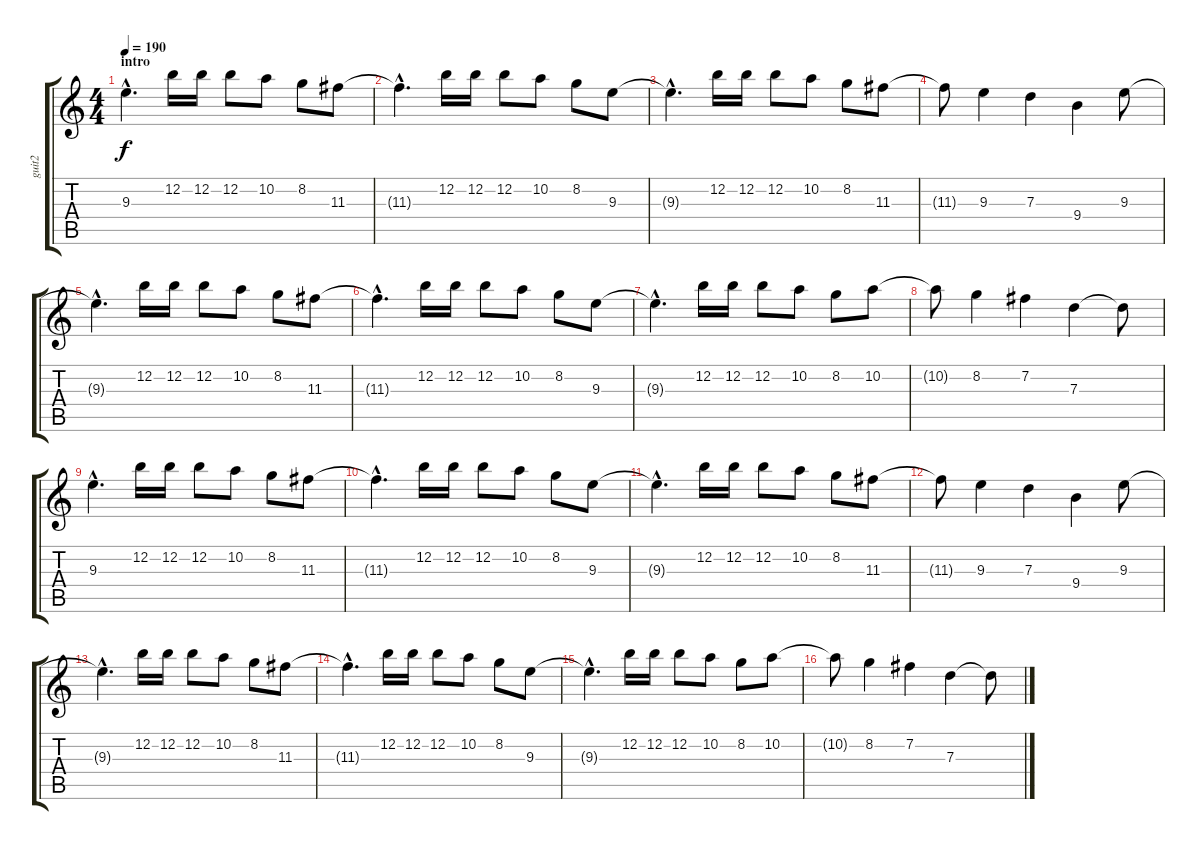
\track ("guit2" "guit2") {instrument distortionguitar}
\staff {score tabs}
\tuning (E4 B3 G3 D3 A2 E2) {hide}
\ts (4 4)
\section ("" "intro")
\tempo 190
\clef g2
\ks c
9.3{hac}.4{d dy f instrument distortionguitar} 12.2.16 12.2.16 12.2.8 10.2.8 8.2.8 11.3.8 |
11.3{hac t}.4{d} 12.2.16 12.2.16 12.2.8 10.2.8 8.2.8 9.3.8 |
9.3{hac t}.4{d} 12.2.16 12.2.16 12.2.8 10.2.8 8.2.8 11.3.8 |
11.3{t}.8 9.3.4 7.3.4 9.4.4 9.3.8 |
9.3{hac t}.4{d} 12.2.16 12.2.16 12.2.8 10.2.8 8.2.8 11.3.8 |
11.3{hac t}.4{d} 12.2.16 12.2.16 12.2.8 10.2.8 8.2.8 9.3.8 |
9.3{hac t}.4{d} 12.2.16 12.2.16 12.2.8 10.2.8 8.2.8 10.2.8 |
10.2{t}.8 8.2.4 7.2.4 7.3.4 7.3{t}.8 |
9.3{hac}.4{d} 12.2.16 12.2.16 12.2.8 10.2.8 8.2.8 11.3.8 |
11.3{hac t}.4{d} 12.2.16 12.2.16 12.2.8 10.2.8 8.2.8 9.3.8 |
9.3{hac t}.4{d} 12.2.16 12.2.16 12.2.8 10.2.8 8.2.8 11.3.8 |
11.3{t}.8 9.3.4 7.3.4 9.4.4 9.3.8 |
9.3{hac t}.4{d} 12.2.16 12.2.16 12.2.8 10.2.8 8.2.8 11.3.8 |
11.3{hac t}.4{d} 12.2.16 12.2.16 12.2.8 10.2.8 8.2.8 9.3.8 |
9.3{hac t}.4{d} 12.2.16 12.2.16 12.2.8 10.2.8 8.2.8 10.2.8 |
10.2{t}.8 8.2.4 7.2.4 7.3.4 7.3{t}.8
